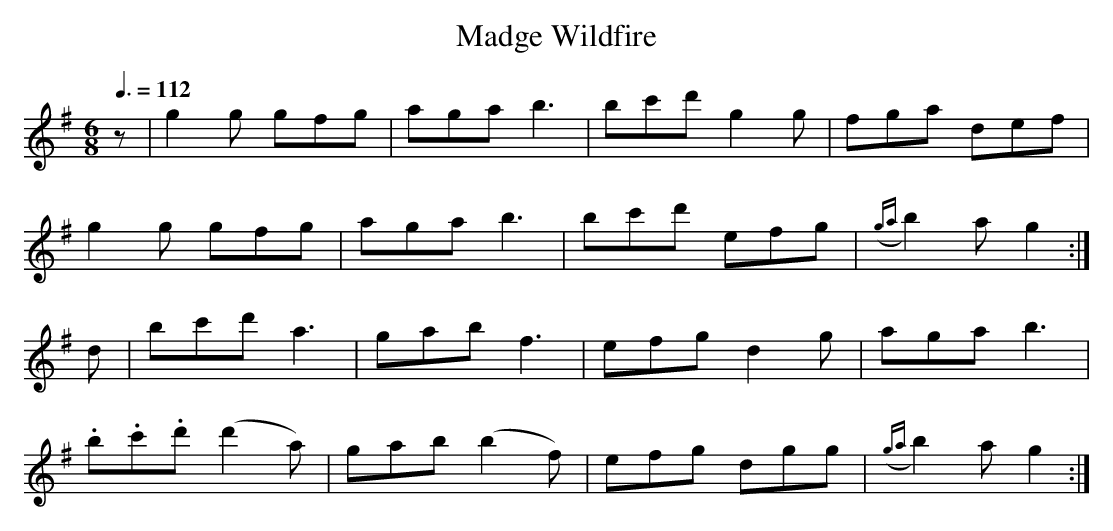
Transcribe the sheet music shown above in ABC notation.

X:1
T:Madge Wildfire
M:6/8
L:1/8
Q:3/8=112
K:G
z|g2g      gfg  |aga  b3  |bc'd' g2g|     fga  def|
  g2g      gfg  |aga  b3  |bc'd' efg|({ga}b2)a g2:|
d|bc'd'    a3   |gab  f3  |efg   d2g|     aga  b3 |
 .b.c'.d' (d'2a)|gab (b2f)|efg   dgg|({ga}b2)a g2:|
